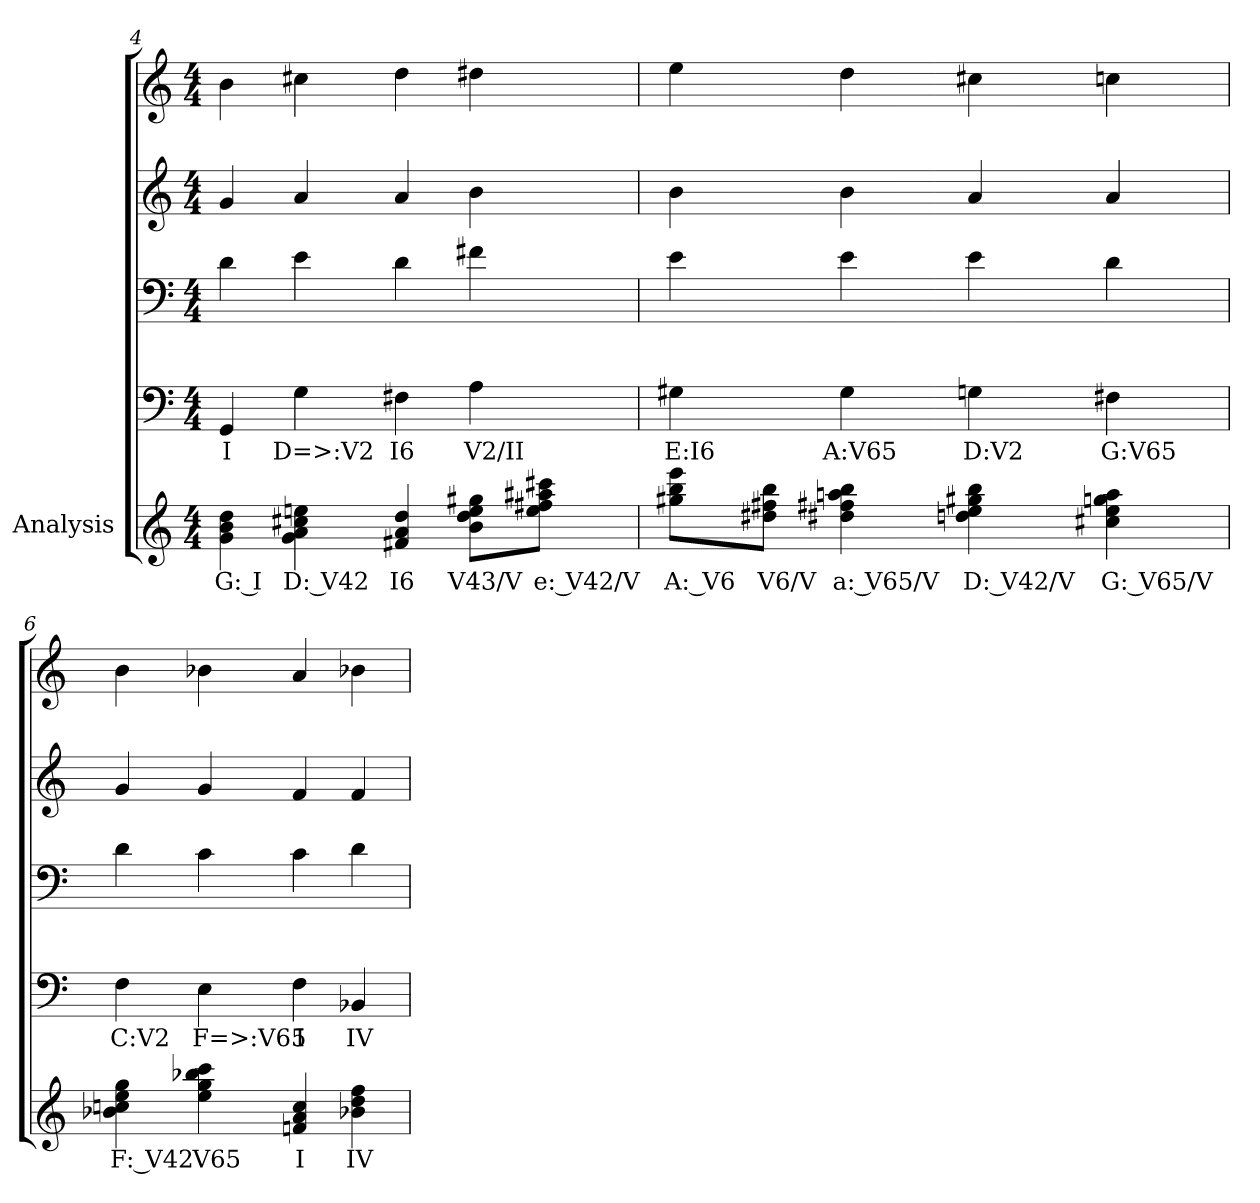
**kern	**text	**kern	**text	**kern	**kern	**kern
*part5	*part5	*part4	*part4	*part3	*part2	*part1
*staff5	*staff5	*staff4	*staff4	*staff3	*staff2	*staff1
*I"Analysis	*	*	*	*	*	*
*	*	*clefF4	*	*clefF4	*clefG2	*clefG2
*k[]	*	*k[]	*	*k[]	*k[]	*k[]
*M4/4	*	*M4/4	*	*M4/4	*M4/4	*M4/4
=4	=4	=4	=4	=4	=4	=4
4g 4b 4dd	G: I	4GG	I	4d	4g	4b
4g 4a 4cc#X 4een	D: V42	4G	D=>:V2	4e	4a	4cc#X
4f#X 4a 4dd	I6	4F#X	I6	4d	4a	4dd
8b 8dd 8ee 8gg#XL	V43/V	4A	V2/II	4f#X	4b	4dd#X
8ee 8ff#X 8aa#X 8ccc#XJ	e: V42/V	.	.	.	.	.
=5	=5	=5	=5	=5	=5	=5
8gg#X 8bb 8eeeL	A: V6	4G#X	E:I6	4e	4b	4ee
8dd#X 8ff#X 8bbJ	V6/V	.	.	.	.	.
4dd#X 4ff#X 4aan 4bb	a: V65/V	4G#	A:V65	4e	4b	4dd
4ddn 4ee 4gg#X 4bb	D: V42/V	4Gn	D:V2	4e	4a	4cc#X
4cc#X 4ee 4ggn 4aa	G: V65/V	4F#X	G:V65	4d	4a	4ccn
=6	=6	=6	=6	=6	=6	=6
4b-X 4ccn 4ee 4gg	F: V42	4F	C:V2	4d	4g	4b
4ee 4gg 4bb-X 4ccc	V65	4E	F=>:V65	4c	4g	4b-X
4fn 4a 4cc	I	4F	I	4c	4f	4a
4b-X 4dd 4ff	IV	4BB-X	IV	4d	4f	4b-X
=	=	=	=	=	=	=
*-	*-	*-	*-	*-	*-	*-
